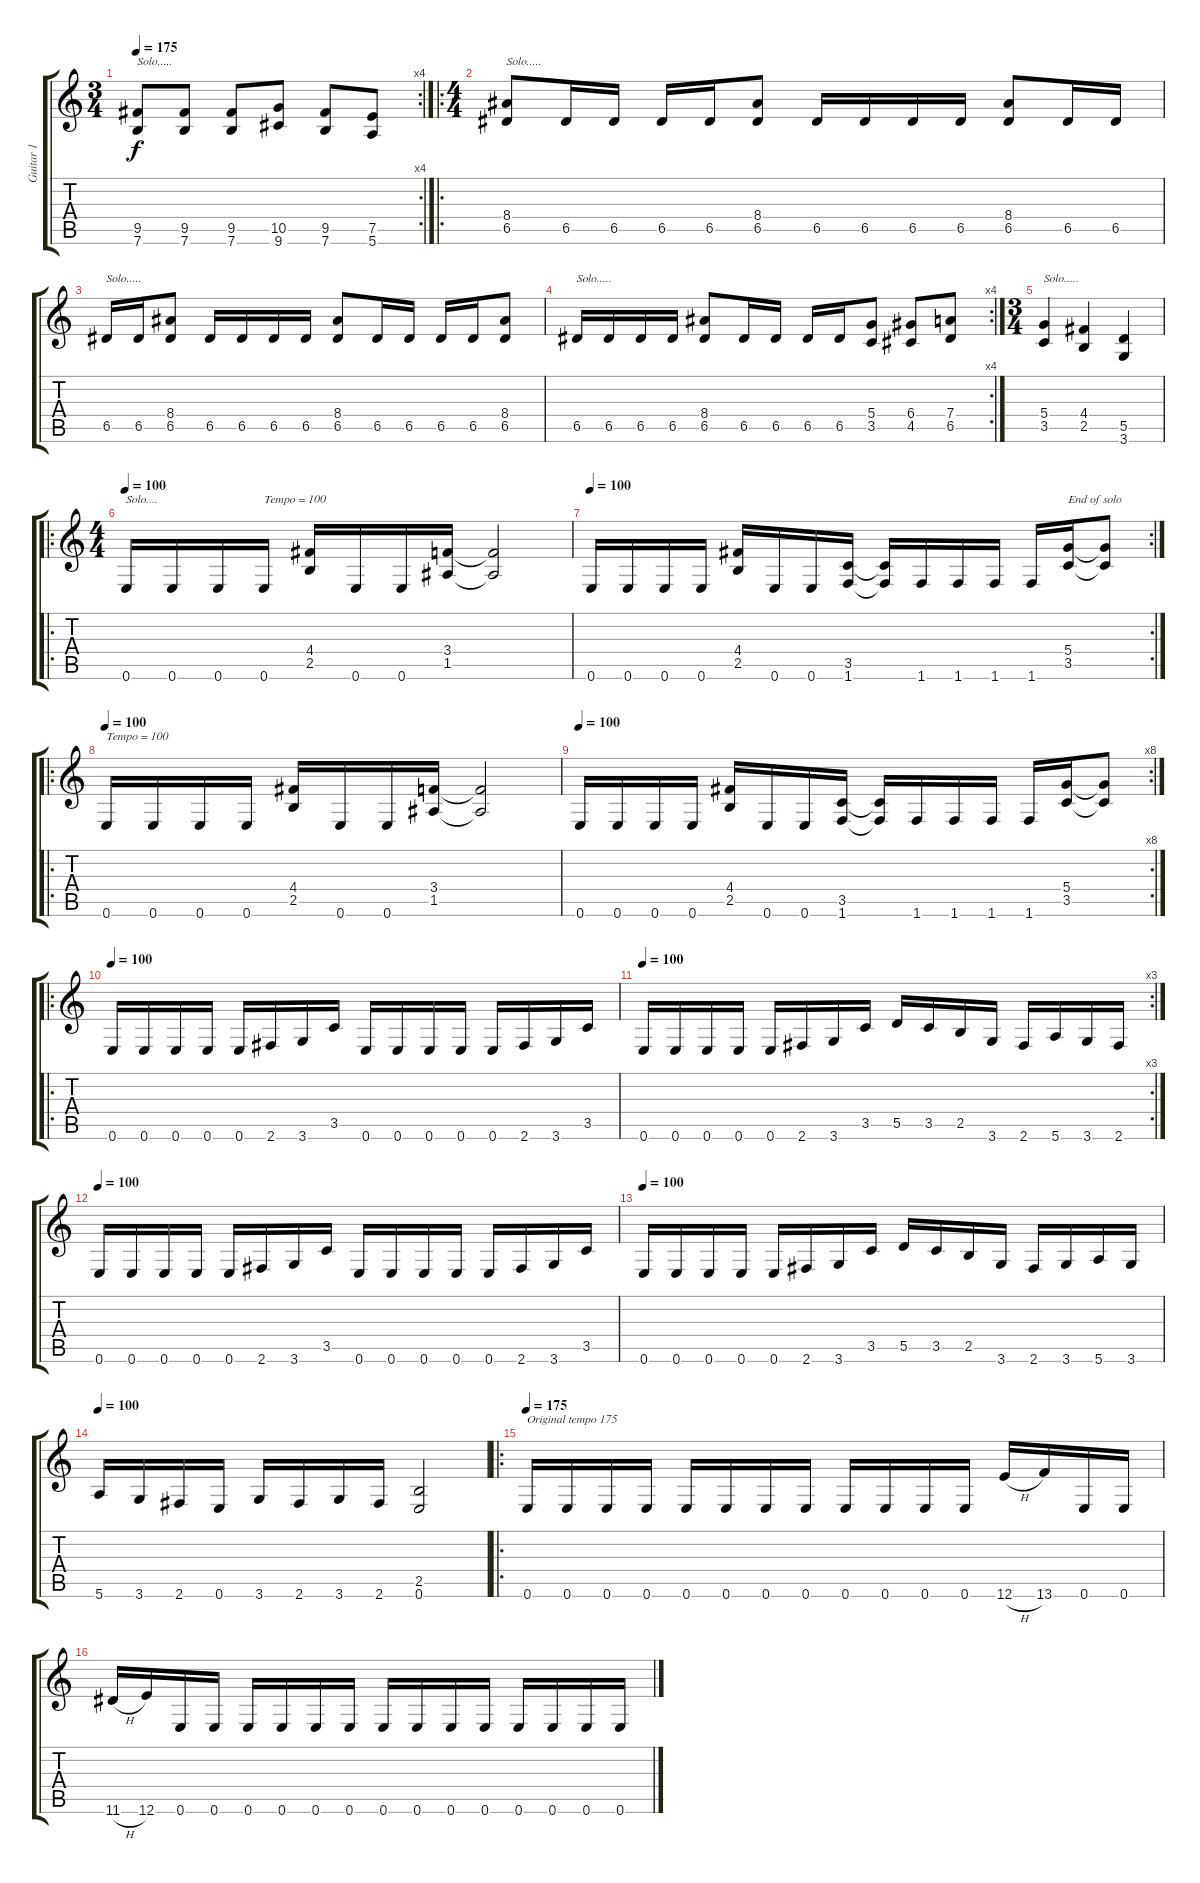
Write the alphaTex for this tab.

\track ("Guitar 1" "Guitar 1") {instrument distortionguitar}
\staff {score tabs}
\tuning (E4 B3 G3 D3 A2 E2) {hide}
\rc 4
\ts (3 4)
\tempo 175
\clef g2
\ks c
(9.5 7.6).8{txt "Solo....." dy f} (9.5 7.6).8 (9.5 7.6).8 (10.5 9.6).8 (9.5 7.6).8 (7.5 5.6).8 |
\ro
\ts (4 4)
(8.4 6.5).8{txt "Solo....."} 6.5.16 6.5.16 6.5.16 6.5.16 (8.4 6.5).8 6.5.16 6.5.16 6.5.16 6.5.16 (8.4 6.5).8 6.5.16 6.5.16 |
6.5.16{txt "Solo....."} 6.5.16 (8.4 6.5).8 6.5.16 6.5.16 6.5.16 6.5.16 (8.4 6.5).8 6.5.16 6.5.16 6.5.16 6.5.16 (8.4 6.5).8 |
\rc 4
6.5.16{txt "Solo....."} 6.5.16 6.5.16 6.5.16 (8.4 6.5).8 6.5.16 6.5.16 6.5.16 6.5.16 (5.4 3.5).8 (6.4 4.5).8 (7.4 6.5).8 |
\ts (3 4)
(5.4 3.5).4{txt "Solo....."} (4.4 2.5).4 (5.5 3.6).4 |
\ro
\ts (4 4)
\tempo 100
0.6.16{txt "Solo...."} 0.6.16 0.6.16 0.6.16{txt "Tempo = 100"} (4.4 2.5).16 0.6.16 0.6.16 (3.4 1.5).16 (3.4{t} 1.5{t}).2 |
\rc 2
\tempo 100
0.6.16 0.6.16 0.6.16 0.6.16 (4.4 2.5).16 0.6.16 0.6.16 (3.5 1.6).16 (3.5{t} 1.6{t}).16 1.6.16 1.6.16 1.6.16 1.6.16 (5.4 3.5).16{txt "End of solo"} (5.4{t} 3.5{t}).8 |
\ro
\tempo 100
0.6.16{txt "Tempo = 100"} 0.6.16 0.6.16 0.6.16 (4.4 2.5).16 0.6.16 0.6.16 (3.4 1.5).16 (3.4{t} 1.5{t}).2 |
\rc 8
\tempo 100
0.6.16 0.6.16 0.6.16 0.6.16 (4.4 2.5).16 0.6.16 0.6.16 (3.5 1.6).16 (3.5{t} 1.6{t}).16 1.6.16 1.6.16 1.6.16 1.6.16 (5.4 3.5).16 (5.4{t} 3.5{t}).8 |
\ro
\tempo 100
0.6.16 0.6.16 0.6.16 0.6.16 0.6.16 2.6.16 3.6.16 3.5.16 0.6.16 0.6.16 0.6.16 0.6.16 0.6.16 2.6.16 3.6.16 3.5.16 |
\rc 3
\tempo 100
0.6.16 0.6.16 0.6.16 0.6.16 0.6.16 2.6.16 3.6.16 3.5.16 5.5.16 3.5.16 2.5.16 3.6.16 2.6.16 5.6.16 3.6.16 2.6.16 |
\tempo 100
0.6.16 0.6.16 0.6.16 0.6.16 0.6.16 2.6.16 3.6.16 3.5.16 0.6.16 0.6.16 0.6.16 0.6.16 0.6.16 2.6.16 3.6.16 3.5.16 |
\tempo 100
0.6.16 0.6.16 0.6.16 0.6.16 0.6.16 2.6.16 3.6.16 3.5.16 5.5.16 3.5.16 2.5.16 3.6.16 2.6.16 3.6.16 5.6.16 3.6.16 |
\tempo 100
5.6.16 3.6.16 2.6.16 0.6.16 3.6.16 2.6.16 3.6.16 2.6.16 (2.5 0.6).2 |
\ro
\tempo 175
0.6.16{txt "Original tempo 175"} 0.6.16 0.6.16 0.6.16 0.6.16 0.6.16 0.6.16 0.6.16 0.6.16 0.6.16 0.6.16 0.6.16 12.6{h}.16 13.6.16 0.6.16 0.6.16 |
11.6{h}.16 12.6.16 0.6.16 0.6.16 0.6.16 0.6.16 0.6.16 0.6.16 0.6.16 0.6.16 0.6.16 0.6.16 0.6.16 0.6.16 0.6.16 0.6.16
